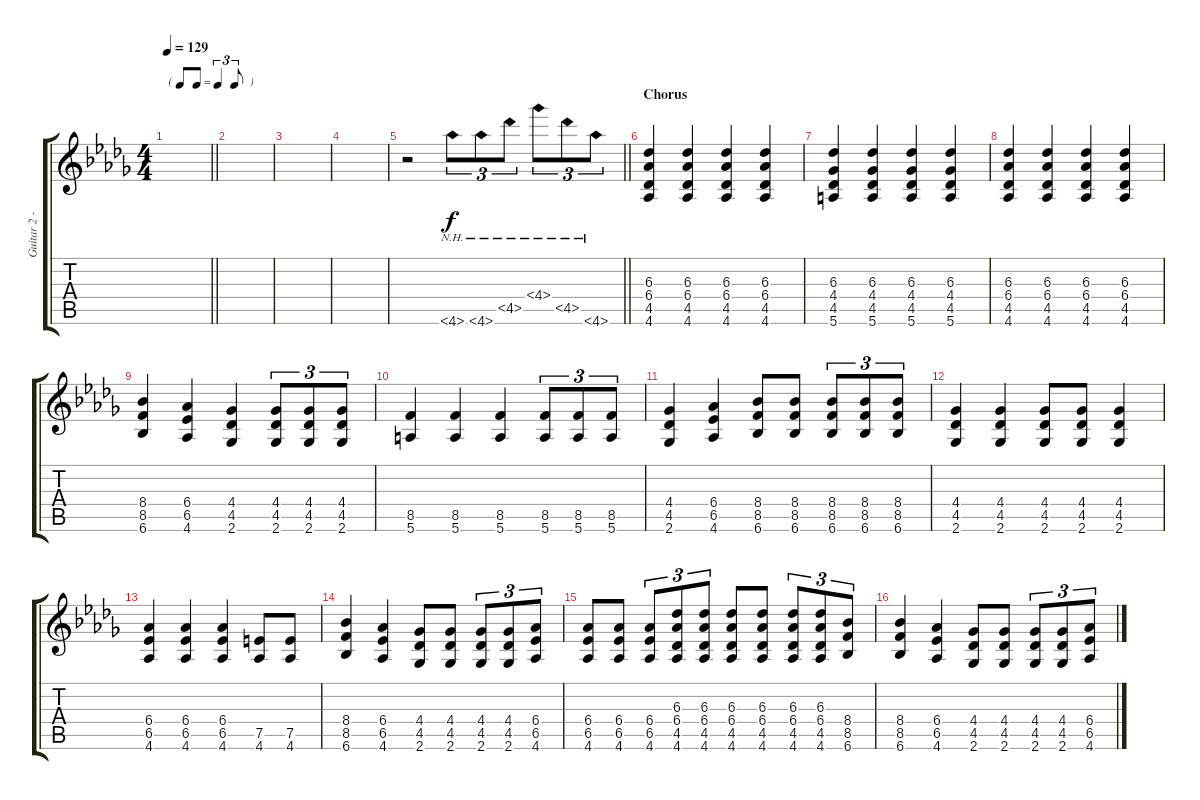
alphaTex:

\track ("Guitar 2 - Rhythm Right" "Guitar 2 -") {instrument distortionguitar}
\staff {score tabs}
\tuning (E4 B3 G3 D3 A2 E2) {hide}
\ts (4 4)
\tf triplet8th
\tempo 129
\clef g2
\barLineRight lightlight
\ks db
|
|
|
|
\barLineRight lightlight
r.2 4.6{nh}.8{tu (3 2)} 4.6{nh}.8{tu (3 2)} 4.5{nh}.8{tu (3 2)} 4.4{nh}.8{tu (3 2)} 4.5{nh}.8{tu (3 2)} 4.6{nh}.8{tu (3 2)} |
\section ("" "Chorus")
(6.3 6.4 4.5 4.6).4 (6.3 6.4 4.5 4.6).4 (6.3 6.4 4.5 4.6).4 (6.3 6.4 4.5 4.6).4 |
(6.3 4.4 4.5 5.6).4 (6.3 4.4 4.5 5.6).4 (6.3 4.4 4.5 5.6).4 (6.3 4.4 4.5 5.6).4 |
(6.3 6.4 4.5 4.6).4 (6.3 6.4 4.5 4.6).4 (6.3 6.4 4.5 4.6).4 (6.3 6.4 4.5 4.6).4 |
(8.4 8.5 6.6).4 (6.4 6.5 4.6).4 (4.4 4.5 2.6).4 (4.4 4.5 2.6).8{tu (3 2)} (4.4 4.5 2.6).8{tu (3 2)} (4.4 4.5 2.6).8{tu (3 2)} |
(8.5 5.6).4 (8.5 5.6).4 (8.5 5.6).4 (8.5 5.6).8{tu (3 2)} (8.5 5.6).8{tu (3 2)} (8.5 5.6).8{tu (3 2)} |
(4.4 4.5 2.6).4 (6.4 6.5 4.6).4 (8.4 8.5 6.6).8 (8.4 8.5 6.6).8 (8.4 8.5 6.6).8{tu (3 2)} (8.4 8.5 6.6).8{tu (3 2)} (8.4 8.5 6.6).8{tu (3 2)} |
(4.4 4.5 2.6).4 (4.4 4.5 2.6).4 (4.4 4.5 2.6).8 (4.4 4.5 2.6).8 (4.4 4.5 2.6).4 |
(6.4 6.5 4.6).4 (6.4 6.5 4.6).4 (6.4 6.5 4.6).4 (7.5 4.6).8 (7.5 4.6).8 |
(8.4 8.5 6.6).4 (6.4 6.5 4.6).4 (4.4 4.5 2.6).8 (4.4 4.5 2.6).8 (4.4 4.5 2.6).8{tu (3 2)} (4.4 4.5 2.6).8{tu (3 2)} (6.4 6.5 4.6).8{tu (3 2)} |
(6.4 6.5 4.6).8 (6.4 6.5 4.6).8 (6.4 6.5 4.6).8{tu (3 2)} (6.3 6.4 4.5 4.6).8{tu (3 2)} (6.3 6.4 4.5 4.6).8{tu (3 2)} (6.3 6.4 4.5 4.6).8 (6.3 6.4 4.5 4.6).8 (6.3 6.4 4.5 4.6).8{tu (3 2)} (6.3 6.4 4.5 4.6).8{tu (3 2)} (8.4 8.5 6.6).8{tu (3 2)} |
(8.4 8.5 6.6).4 (6.4 6.5 4.6).4 (4.4 4.5 2.6).8 (4.4 4.5 2.6).8 (4.4 4.5 2.6).8{tu (3 2)} (4.4 4.5 2.6).8{tu (3 2)} (6.4 6.5 4.6).8{tu (3 2)}
